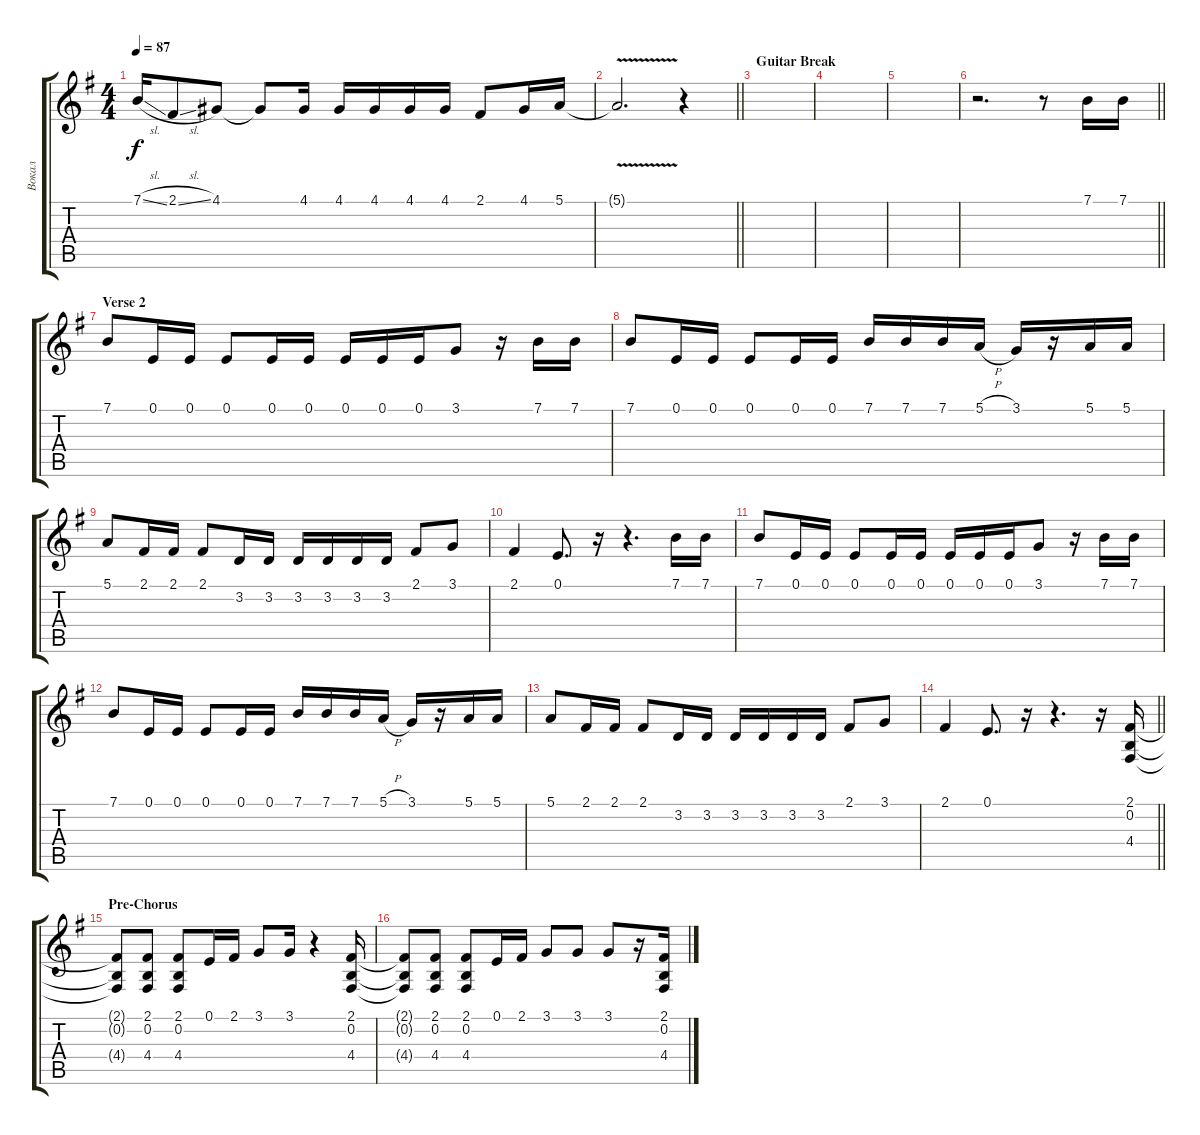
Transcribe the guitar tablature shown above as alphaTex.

\track ("Вокал" "Вокал") {instrument trumpet}
\staff {score tabs}
\tuning (E4 B3 G3 D3 A2 E2) {hide}
\ts (4 4)
\tempo 87
\clef g2
\ks eminor
7.1{sl}.16{dy f} 2.1{sl}.8 4.1.8 4.1{t}.8 4.1.16 4.1.16 4.1.16 4.1.16 4.1.16 2.1.8 4.1.16 5.1.16 |
\barLineRight lightlight
5.1{v t}.2{d} r.4 |
\section ("" "Guitar Break")
|
|
|
\barLineRight lightlight
r.2{d} r.8 7.1.16 7.1.16 |
\section ("" "Verse 2")
7.1.8 0.1.16 0.1.16 0.1.8 0.1.16 0.1.16 0.1.16 0.1.16 0.1.16 3.1.8 r.16 7.1.16 7.1.16 |
7.1.8 0.1.16 0.1.16 0.1.8 0.1.16 0.1.16 7.1.16 7.1.16 7.1.16 5.1{h}.16 3.1.16 r.16 5.1.16 5.1.16 |
5.1.8 2.1.16 2.1.16 2.1.8 3.2.16 3.2.16 3.2.16 3.2.16 3.2.16 3.2.16 2.1.8 3.1.8 |
2.1.4 0.1.8{d} r.16 r.4{d} 7.1.16 7.1.16 |
7.1.8 0.1.16 0.1.16 0.1.8 0.1.16 0.1.16 0.1.16 0.1.16 0.1.16 3.1.8 r.16 7.1.16 7.1.16 |
7.1.8 0.1.16 0.1.16 0.1.8 0.1.16 0.1.16 7.1.16 7.1.16 7.1.16 5.1{h}.16 3.1.16 r.16 5.1.16 5.1.16 |
5.1.8 2.1.16 2.1.16 2.1.8 3.2.16 3.2.16 3.2.16 3.2.16 3.2.16 3.2.16 2.1.8 3.1.8 |
\barLineRight lightlight
2.1.4 0.1.8{d} r.16 r.4{d} r.16 (2.1 0.2 4.4).16 |
\section ("" "Pre-Chorus")
(2.1{t} 0.2{t} 4.4{t}).8 (2.1 0.2 4.4).8 (2.1 0.2 4.4).8 0.1.16 2.1.16 3.1.8 3.1.16 r.4 (2.1 0.2 4.4).16 |
(2.1{t} 0.2{t} 4.4{t}).8 (2.1 0.2 4.4).8 (2.1 0.2 4.4).8 0.1.16 2.1.16 3.1.8 3.1.8 3.1.8 r.16 (2.1 0.2 4.4).16
